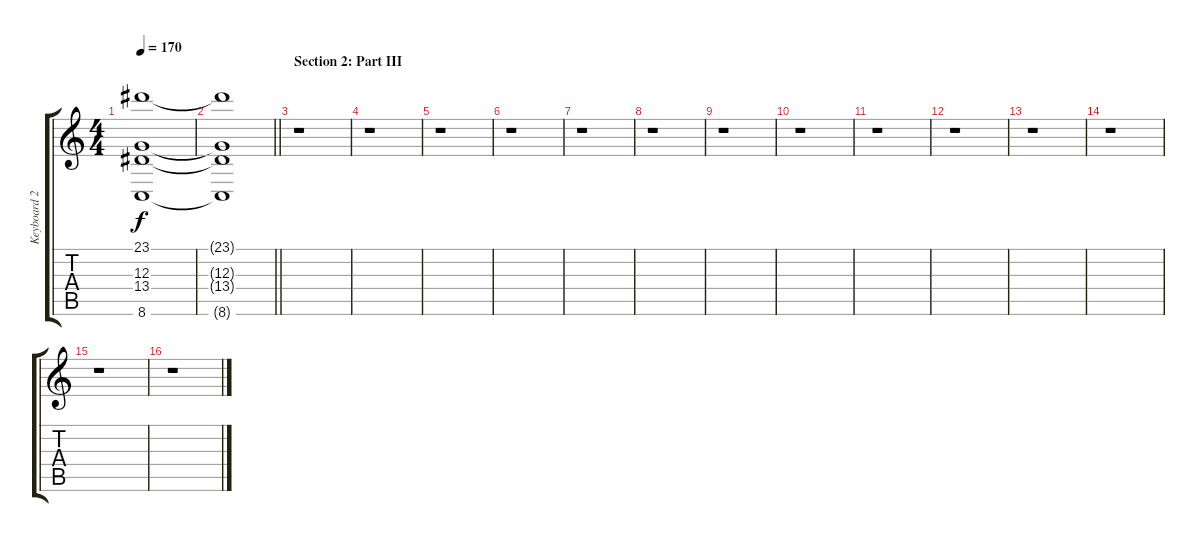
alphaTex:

\track ("Keyboard 2" "Keyboard 2") {instrument acousticgrandpiano}
\staff {score tabs}
\tuning (E4 B3 G3 D3 A2 E2) {hide}
\ts (4 4)
\tempo 170
\clef g2
\ks c
(23.1{t} 12.3{t} 13.4{t} 8.6{t}).1{dy f} |
\barLineRight lightlight
(23.1{t} 12.3{t} 13.4{t} 8.6{t}).1 |
\section ("" "Section 2: Part III")
r.1 |
r.1 |
r.1 |
r.1 |
r.1 |
r.1 |
r.1 |
r.1 |
r.1 |
r.1 |
r.1 |
r.1 |
r.1 |
r.1
